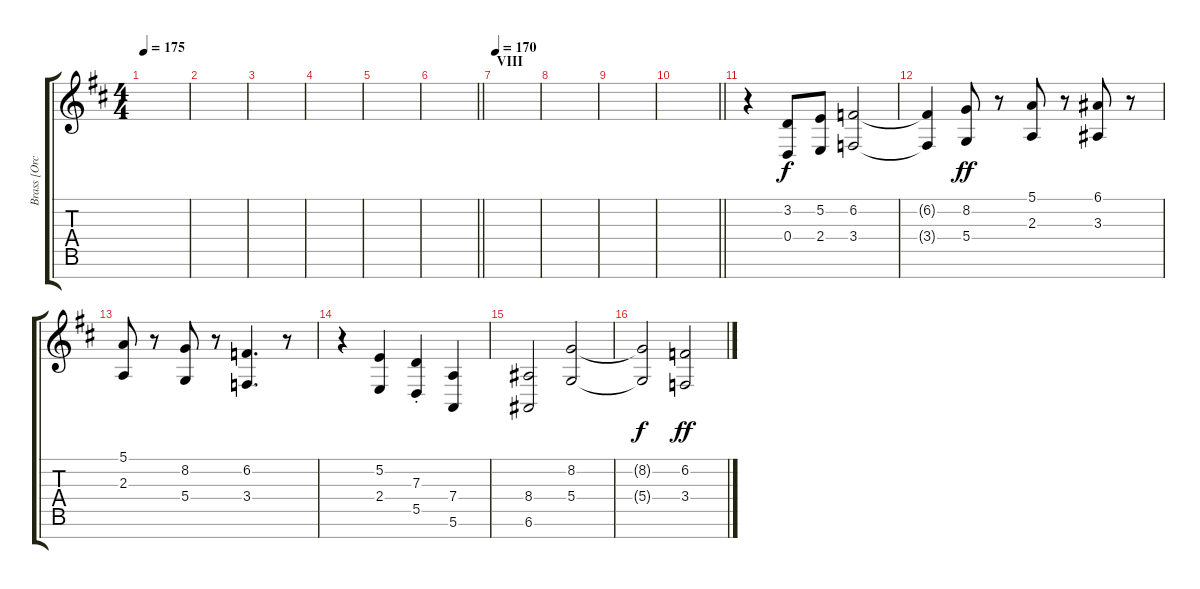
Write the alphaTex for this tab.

\track ("Brass [Orchestra]" "Brass [Orc") {instrument trumpet}
\staff {score tabs}
\tuning (E4 B3 G3 D3 A2 E2 B1) {hide}
\ts (4 4)
\tempo 175
\clef g2
\ks d
|
|
|
|
|
\barLineRight lightlight
|
\section ("" "VIII")
\tempo 170
|
|
|
\barLineRight lightlight
|
r.4{volume 16 balance 14} (3.2 0.4).8 (5.2 2.4).8 (6.2 3.4).2 |
(6.2{t} 3.4{t}).4{dy f} (8.2 5.4).8{dy ff} r.8 (5.1 2.3).8 r.8 (6.1 3.3).8 r.8 |
(5.1 2.3).8 r.8 (8.2 5.4).8 r.8 (6.2 3.4).4{d} r.8 |
r.4 (5.2 2.4).4 (7.3{st} 5.5{st}).4 (7.4 5.6).4 |
(8.4 6.6).2 (8.2 5.4).2 |
(8.2{t} 5.4{t}).2{dy f} (6.2 3.4).2{dy ff}
